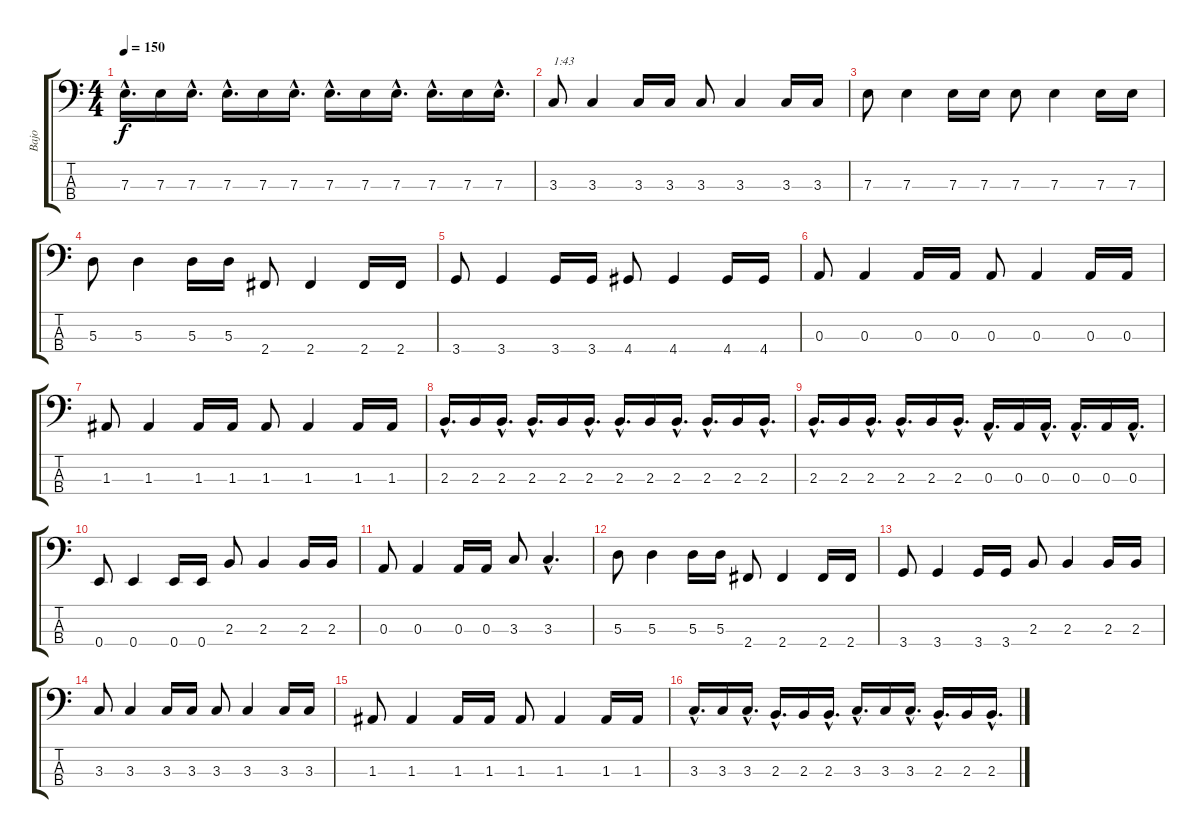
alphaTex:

\track ("Bajo" "Bajo") {instrument electricbassfinger}
\staff {score tabs}
\tuning (G2 D2 A1 E1) {hide}
\ts (4 4)
\tempo 150
\clef f4
\ks c
7.3{hac}.16{d dy f} 7.3.16 7.3{hac}.16{d} 7.3{hac}.16{d} 7.3.16 7.3{hac}.16{d} 7.3{hac}.16{d} 7.3.16 7.3{hac}.16{d} 7.3{hac}.16{d} 7.3.16 7.3{hac}.16{d} |
3.3.8{txt "1:43"} 3.3.4 3.3.16 3.3.16 3.3.8 3.3.4 3.3.16 3.3.16 |
7.3.8 7.3.4 7.3.16 7.3.16 7.3.8 7.3.4 7.3.16 7.3.16 |
5.3.8 5.3.4 5.3.16 5.3.16 2.4.8 2.4.4 2.4.16 2.4.16 |
3.4.8 3.4.4 3.4.16 3.4.16 4.4.8 4.4.4 4.4.16 4.4.16 |
0.3.8 0.3.4 0.3.16 0.3.16 0.3.8 0.3.4 0.3.16 0.3.16 |
1.3.8 1.3.4 1.3.16 1.3.16 1.3.8 1.3.4 1.3.16 1.3.16 |
2.3{hac}.16{d} 2.3.16 2.3{hac}.16{d} 2.3{hac}.16{d} 2.3.16 2.3{hac}.16{d} 2.3{hac}.16{d} 2.3.16 2.3{hac}.16{d} 2.3{hac}.16{d} 2.3.16 2.3{hac}.16{d} |
2.3{hac}.16{d} 2.3.16 2.3{hac}.16{d} 2.3{hac}.16{d} 2.3.16 2.3{hac}.16{d} 0.3{hac}.16{d} 0.3.16 0.3{hac}.16{d} 0.3{hac}.16{d} 0.3.16 0.3{hac}.16{d} |
0.4.8 0.4.4 0.4.16 0.4.16 2.3.8 2.3.4 2.3.16 2.3.16 |
0.3.8 0.3.4 0.3.16 0.3.16 3.3.8 3.3{hac}.4{d} |
5.3.8 5.3.4 5.3.16 5.3.16 2.4.8 2.4.4 2.4.16 2.4.16 |
3.4.8 3.4.4 3.4.16 3.4.16 2.3.8 2.3.4 2.3.16 2.3.16 |
3.3.8 3.3.4 3.3.16 3.3.16 3.3.8 3.3.4 3.3.16 3.3.16 |
1.3.8 1.3.4 1.3.16 1.3.16 1.3.8 1.3.4 1.3.16 1.3.16 |
3.3{hac}.16{d} 3.3.16 3.3{hac}.16{d} 2.3{hac}.16{d} 2.3.16 2.3{hac}.16{d} 3.3{hac}.16{d} 3.3.16 3.3{hac}.16{d} 2.3{hac}.16{d} 2.3.16 2.3{hac}.16{d}
